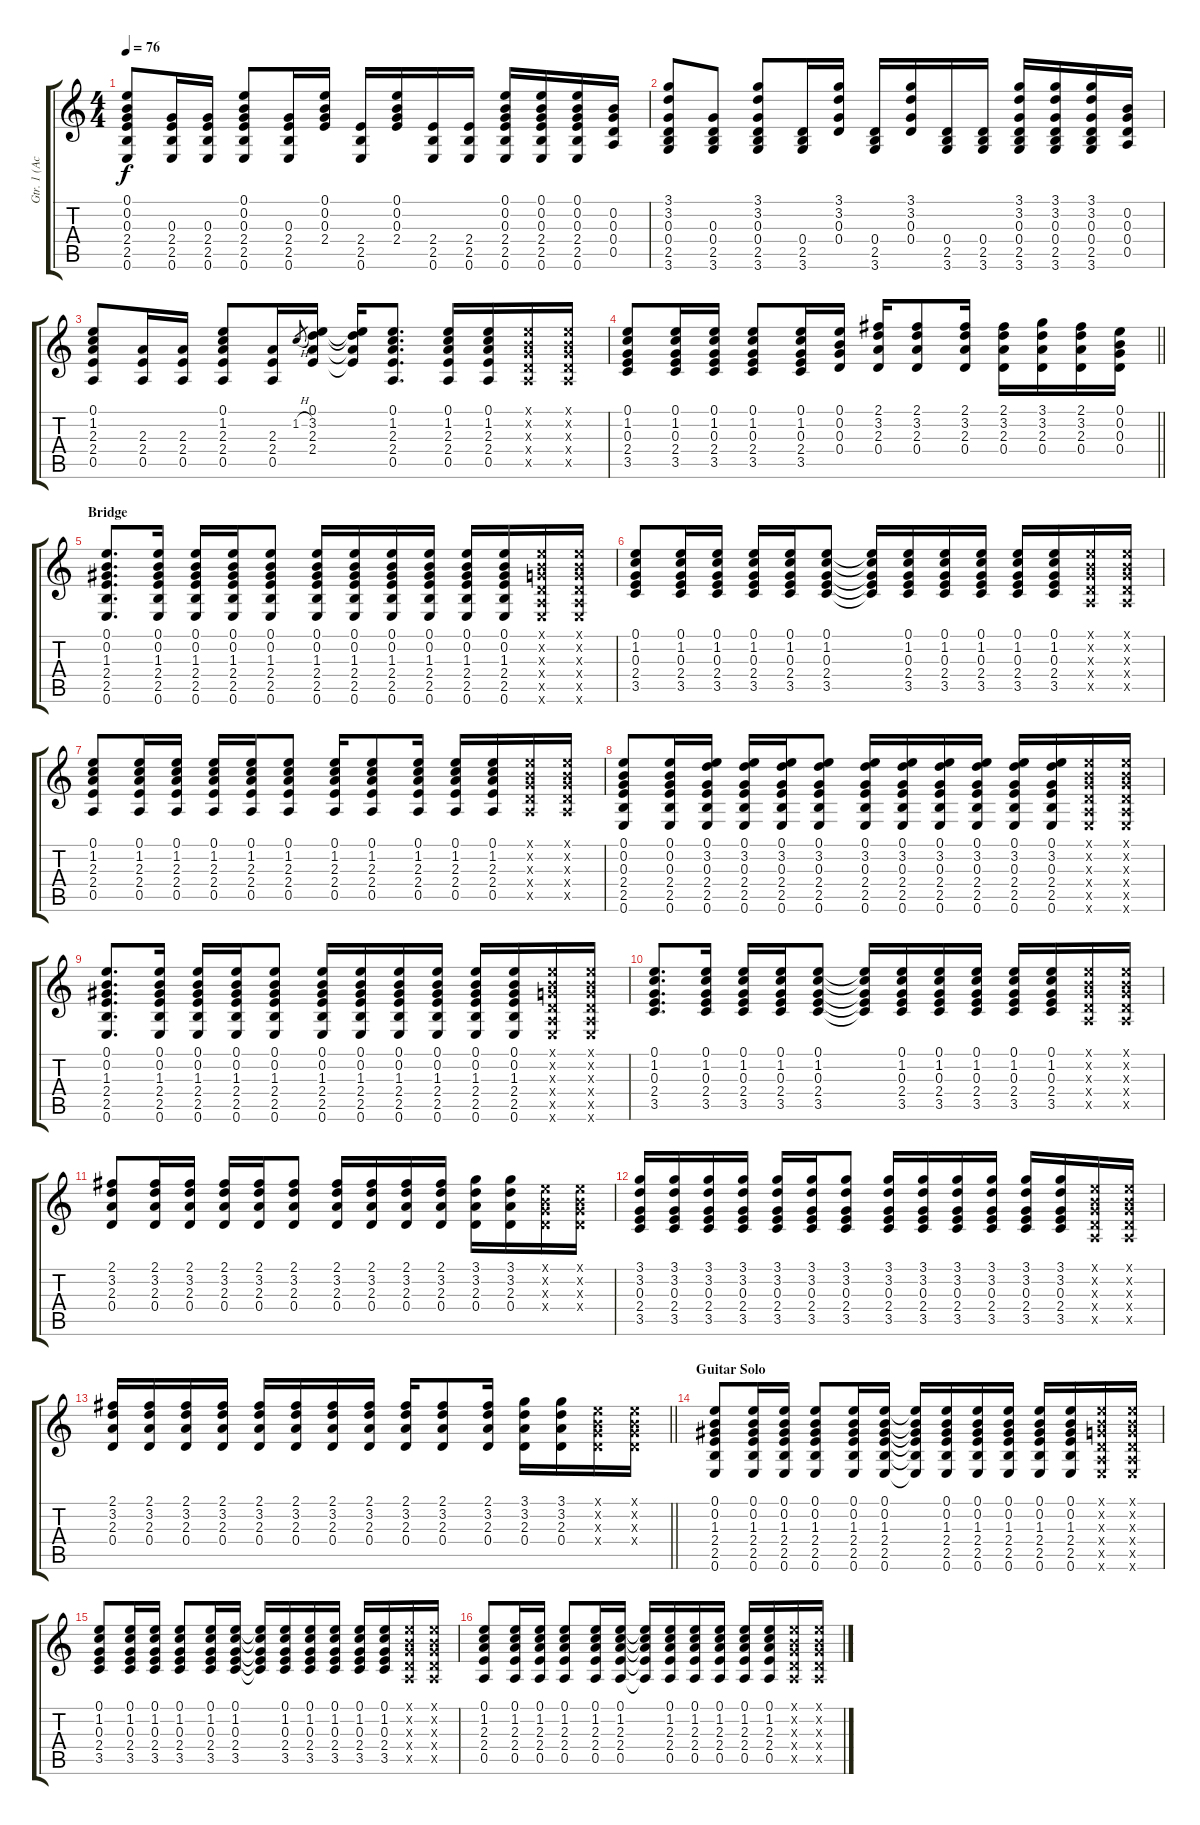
\track ("Gtr. 1 (Acoustic)" "Gtr. 1 (Ac") {instrument acousticguitarsteel}
\staff {score tabs}
\tuning (E4 B3 G3 D3 A2 E2) {hide}
\ts (4 4)
\tempo 76
\clef g2
\ks c
(0.1 0.2 0.3 2.4 2.5 0.6).8{dy f} (0.3 2.4 2.5 0.6).16 (0.3 2.4 2.5 0.6).16 (0.1 0.2 0.3 2.4 2.5 0.6).8 (0.3 2.4 2.5 0.6).16 (0.1 0.2 0.3 2.4).16 (2.4 2.5 0.6).16 (0.1 0.2 0.3 2.4).16 (2.4 2.5 0.6).16 (2.4 2.5 0.6).16 (0.1 0.2 0.3 2.4 2.5 0.6).16 (0.1 0.2 0.3 2.4 2.5 0.6).16 (0.1 0.2 0.3 2.4 2.5 0.6).16 (0.2 0.3 0.4 0.5).16 |
(3.1 3.2 0.3 0.4 2.5 3.6).8 (0.3 0.4 2.5 3.6).8 (3.1 3.2 0.3 0.4 2.5 3.6).8 (0.4 2.5 3.6).16 (3.1 3.2 0.3 0.4).16 (0.4 2.5 3.6).16 (3.1 3.2 0.3 0.4).16 (0.4 2.5 3.6).16 (0.4 2.5 3.6).16 (3.1 3.2 0.3 0.4 2.5 3.6).16 (3.1 3.2 0.3 0.4 2.5 3.6).16 (3.1 3.2 0.3 0.4 2.5 3.6).16 (0.2 0.3 0.4 0.5).16 |
(0.1 1.2 2.3 2.4 0.5).8 (2.3 2.4 0.5).16 (2.3 2.4 0.5).16 (0.1 1.2 2.3 2.4 0.5).8 (2.3 2.4 0.5).16 1.2{h}.8{gr} (0.1 3.2 2.3 2.4).16 (0.1{t} 3.2{t} 2.3{t} 2.4{t}).16 (0.1 1.2 2.3 2.4 0.5).8{d} (0.1 1.2 2.3 2.4 0.5).16 (0.1 1.2 2.3 2.4 0.5).16 (0.1{x} 0.2{x} 0.3{x} 0.4{x} 0.5{x}).16 (0.1{x} 0.2{x} 0.3{x} 0.4{x} 0.5{x}).16 |
\barLineRight lightlight
(0.1 1.2 0.3 2.4 3.5).8 (0.1 1.2 0.3 2.4 3.5).16 (0.1 1.2 0.3 2.4 3.5).16 (0.1 1.2 0.3 2.4 3.5).8 (0.1 1.2 0.3 2.4 3.5).16 (0.1 0.2 0.3 0.4).16 (2.1 3.2 2.3 0.4).16 (2.1 3.2 2.3 0.4).8 (2.1 3.2 2.3 0.4).16 (2.1 3.2 2.3 0.4).16 (3.1 3.2 2.3 0.4).16 (2.1 3.2 2.3 0.4).16 (0.1 0.2 0.3 0.4).16 |
\section ("" "Bridge")
(0.1 0.2 1.3 2.4 2.5 0.6).8{d} (0.1 0.2 1.3 2.4 2.5 0.6).16 (0.1 0.2 1.3 2.4 2.5 0.6).16 (0.1 0.2 1.3 2.4 2.5 0.6).16 (0.1 0.2 1.3 2.4 2.5 0.6).8 (0.1 0.2 1.3 2.4 2.5 0.6).16 (0.1 0.2 1.3 2.4 2.5 0.6).16 (0.1 0.2 1.3 2.4 2.5 0.6).16 (0.1 0.2 1.3 2.4 2.5 0.6).16 (0.1 0.2 1.3 2.4 2.5 0.6).16 (0.1 0.2 1.3 2.4 2.5 0.6).16 (0.1{x} 0.2{x} 0.3{x} 0.4{x} 0.5{x} 0.6{x}).16 (0.1{x} 0.2{x} 0.3{x} 0.4{x} 0.5{x} 0.6{x}).16 |
(0.1 1.2 0.3 2.4 3.5).8 (0.1 1.2 0.3 2.4 3.5).16 (0.1 1.2 0.3 2.4 3.5).16 (0.1 1.2 0.3 2.4 3.5).16 (0.1 1.2 0.3 2.4 3.5).16 (0.1 1.2 0.3 2.4 3.5).8 (0.1{t} 1.2{t} 0.3{t} 2.4{t} 3.5{t}).16 (0.1 1.2 0.3 2.4 3.5).16 (0.1 1.2 0.3 2.4 3.5).16 (0.1 1.2 0.3 2.4 3.5).16 (0.1 1.2 0.3 2.4 3.5).16 (0.1 1.2 0.3 2.4 3.5).16 (0.1{x} 0.2{x} 0.3{x} 0.4{x} 0.5{x}).16 (0.1{x} 0.2{x} 0.3{x} 0.4{x} 0.5{x}).16 |
(0.1 1.2 2.3 2.4 0.5).8 (0.1 1.2 2.3 2.4 0.5).16 (0.1 1.2 2.3 2.4 0.5).16 (0.1 1.2 2.3 2.4 0.5).16 (0.1 1.2 2.3 2.4 0.5).16 (0.1 1.2 2.3 2.4 0.5).8 (0.1 1.2 2.3 2.4 0.5).16 (0.1 1.2 2.3 2.4 0.5).8 (0.1 1.2 2.3 2.4 0.5).16 (0.1 1.2 2.3 2.4 0.5).16 (0.1 1.2 2.3 2.4 0.5).16 (0.1{x} 0.2{x} 0.3{x} 0.4{x} 0.5{x}).16 (0.1{x} 0.2{x} 0.3{x} 0.4{x} 0.5{x}).16 |
(0.1 0.2 0.3 2.4 2.5 0.6).8 (0.1 0.2 0.3 2.4 2.5 0.6).16 (0.1 3.2 0.3 2.4 2.5 0.6).16 (0.1 3.2 0.3 2.4 2.5 0.6).16 (0.1 3.2 0.3 2.4 2.5 0.6).16 (0.1 3.2 0.3 2.4 2.5 0.6).8 (0.1 3.2 0.3 2.4 2.5 0.6).16 (0.1 3.2 0.3 2.4 2.5 0.6).16 (0.1 3.2 0.3 2.4 2.5 0.6).16 (0.1 3.2 0.3 2.4 2.5 0.6).16 (0.1 3.2 0.3 2.4 2.5 0.6).16 (0.1 3.2 0.3 2.4 2.5 0.6).16 (0.1{x} 0.2{x} 0.3{x} 0.4{x} 0.5{x} 0.6{x}).16 (0.1{x} 0.2{x} 0.3{x} 0.4{x} 0.5{x} 0.6{x}).16 |
(0.1 0.2 1.3 2.4 2.5 0.6).8{d} (0.1 0.2 1.3 2.4 2.5 0.6).16 (0.1 0.2 1.3 2.4 2.5 0.6).16 (0.1 0.2 1.3 2.4 2.5 0.6).16 (0.1 0.2 1.3 2.4 2.5 0.6).8 (0.1 0.2 1.3 2.4 2.5 0.6).16 (0.1 0.2 1.3 2.4 2.5 0.6).16 (0.1 0.2 1.3 2.4 2.5 0.6).16 (0.1 0.2 1.3 2.4 2.5 0.6).16 (0.1 0.2 1.3 2.4 2.5 0.6).16 (0.1 0.2 1.3 2.4 2.5 0.6).16 (0.1{x} 0.2{x} 0.3{x} 0.4{x} 0.5{x} 0.6{x}).16 (0.1{x} 0.2{x} 0.3{x} 0.4{x} 0.5{x} 0.6{x}).16 |
(0.1 1.2 0.3 2.4 3.5).8{d} (0.1 1.2 0.3 2.4 3.5).16 (0.1 1.2 0.3 2.4 3.5).16 (0.1 1.2 0.3 2.4 3.5).16 (0.1 1.2 0.3 2.4 3.5).8 (0.1{t} 1.2{t} 0.3{t} 2.4{t} 3.5{t}).16 (0.1 1.2 0.3 2.4 3.5).16 (0.1 1.2 0.3 2.4 3.5).16 (0.1 1.2 0.3 2.4 3.5).16 (0.1 1.2 0.3 2.4 3.5).16 (0.1 1.2 0.3 2.4 3.5).16 (0.1{x} 0.2{x} 0.3{x} 0.4{x} 0.5{x}).16 (0.1{x} 0.2{x} 0.3{x} 0.4{x} 0.5{x}).16 |
(2.1 3.2 2.3 0.4).8 (2.1 3.2 2.3 0.4).16 (2.1 3.2 2.3 0.4).16 (2.1 3.2 2.3 0.4).16 (2.1 3.2 2.3 0.4).16 (2.1 3.2 2.3 0.4).8 (2.1 3.2 2.3 0.4).16 (2.1 3.2 2.3 0.4).16 (2.1 3.2 2.3 0.4).16 (2.1 3.2 2.3 0.4).16 (3.1 3.2 2.3 0.4).16 (3.1 3.2 2.3 0.4).16 (0.1{x} 0.2{x} 0.3{x} 0.4{x}).16 (0.1{x} 0.2{x} 0.3{x} 0.4{x}).16 |
(3.1 3.2 0.3 2.4 3.5).16 (3.1 3.2 0.3 2.4 3.5).16 (3.1 3.2 0.3 2.4 3.5).16 (3.1 3.2 0.3 2.4 3.5).16 (3.1 3.2 0.3 2.4 3.5).16 (3.1 3.2 0.3 2.4 3.5).16 (3.1 3.2 0.3 2.4 3.5).8 (3.1 3.2 0.3 2.4 3.5).16 (3.1 3.2 0.3 2.4 3.5).16 (3.1 3.2 0.3 2.4 3.5).16 (3.1 3.2 0.3 2.4 3.5).16 (3.1 3.2 0.3 2.4 3.5).16 (3.1 3.2 0.3 2.4 3.5).16 (0.1{x} 0.2{x} 0.3{x} 0.4{x} 0.5{x}).16 (0.1{x} 0.2{x} 0.3{x} 0.4{x} 0.5{x}).16 |
\barLineRight lightlight
(2.1 3.2 2.3 0.4).16 (2.1 3.2 2.3 0.4).16 (2.1 3.2 2.3 0.4).16 (2.1 3.2 2.3 0.4).16 (2.1 3.2 2.3 0.4).16 (2.1 3.2 2.3 0.4).16 (2.1 3.2 2.3 0.4).16 (2.1 3.2 2.3 0.4).16 (2.1 3.2 2.3 0.4).16 (2.1 3.2 2.3 0.4).8 (2.1 3.2 2.3 0.4).16 (3.1 3.2 2.3 0.4).16 (3.1 3.2 2.3 0.4).16 (0.1{x} 0.2{x} 0.3{x} 0.4{x}).16 (0.1{x} 0.2{x} 0.3{x} 0.4{x}).16 |
\section ("" "Guitar Solo")
(0.1 0.2 1.3 2.4 2.5 0.6).8 (0.1 0.2 1.3 2.4 2.5 0.6).16 (0.1 0.2 1.3 2.4 2.5 0.6).16 (0.1 0.2 1.3 2.4 2.5 0.6).8 (0.1 0.2 1.3 2.4 2.5 0.6).16 (0.1 0.2 1.3 2.4 2.5 0.6).16 (0.1{t} 0.2{t} 1.3{t} 2.4{t} 2.5{t} 0.6{t}).16 (0.1 0.2 1.3 2.4 2.5 0.6).16 (0.1 0.2 1.3 2.4 2.5 0.6).16 (0.1 0.2 1.3 2.4 2.5 0.6).16 (0.1 0.2 1.3 2.4 2.5 0.6).16 (0.1 0.2 1.3 2.4 2.5 0.6).16 (0.1{x} 0.2{x} 0.3{x} 0.4{x} 0.5{x} 0.6{x}).16 (0.1{x} 0.2{x} 0.3{x} 0.4{x} 0.5{x} 0.6{x}).16 |
(0.1 1.2 0.3 2.4 3.5).8 (0.1 1.2 0.3 2.4 3.5).16 (0.1 1.2 0.3 2.4 3.5).16 (0.1 1.2 0.3 2.4 3.5).8 (0.1 1.2 0.3 2.4 3.5).16 (0.1 1.2 0.3 2.4 3.5).16 (0.1{t} 1.2{t} 0.3{t} 2.4{t} 3.5{t}).16 (0.1 1.2 0.3 2.4 3.5).16 (0.1 1.2 0.3 2.4 3.5).16 (0.1 1.2 0.3 2.4 3.5).16 (0.1 1.2 0.3 2.4 3.5).16 (0.1 1.2 0.3 2.4 3.5).16 (0.1{x} 0.2{x} 0.3{x} 0.4{x} 0.5{x}).16 (0.1{x} 0.2{x} 0.3{x} 0.4{x} 0.5{x}).16 |
(0.1 1.2 2.3 2.4 0.5).8 (0.1 1.2 2.3 2.4 0.5).16 (0.1 1.2 2.3 2.4 0.5).16 (0.1 1.2 2.3 2.4 0.5).8 (0.1 1.2 2.3 2.4 0.5).16 (0.1 1.2 2.3 2.4 0.5).16 (0.1{t} 1.2{t} 2.3{t} 2.4{t} 0.5{t}).16 (0.1 1.2 2.3 2.4 0.5).16 (0.1 1.2 2.3 2.4 0.5).16 (0.1 1.2 2.3 2.4 0.5).16 (0.1 1.2 2.3 2.4 0.5).16 (0.1 1.2 2.3 2.4 0.5).16 (0.1{x} 0.2{x} 0.3{x} 0.4{x} 0.5{x}).16 (0.1{x} 0.2{x} 0.3{x} 0.4{x} 0.5{x}).16
